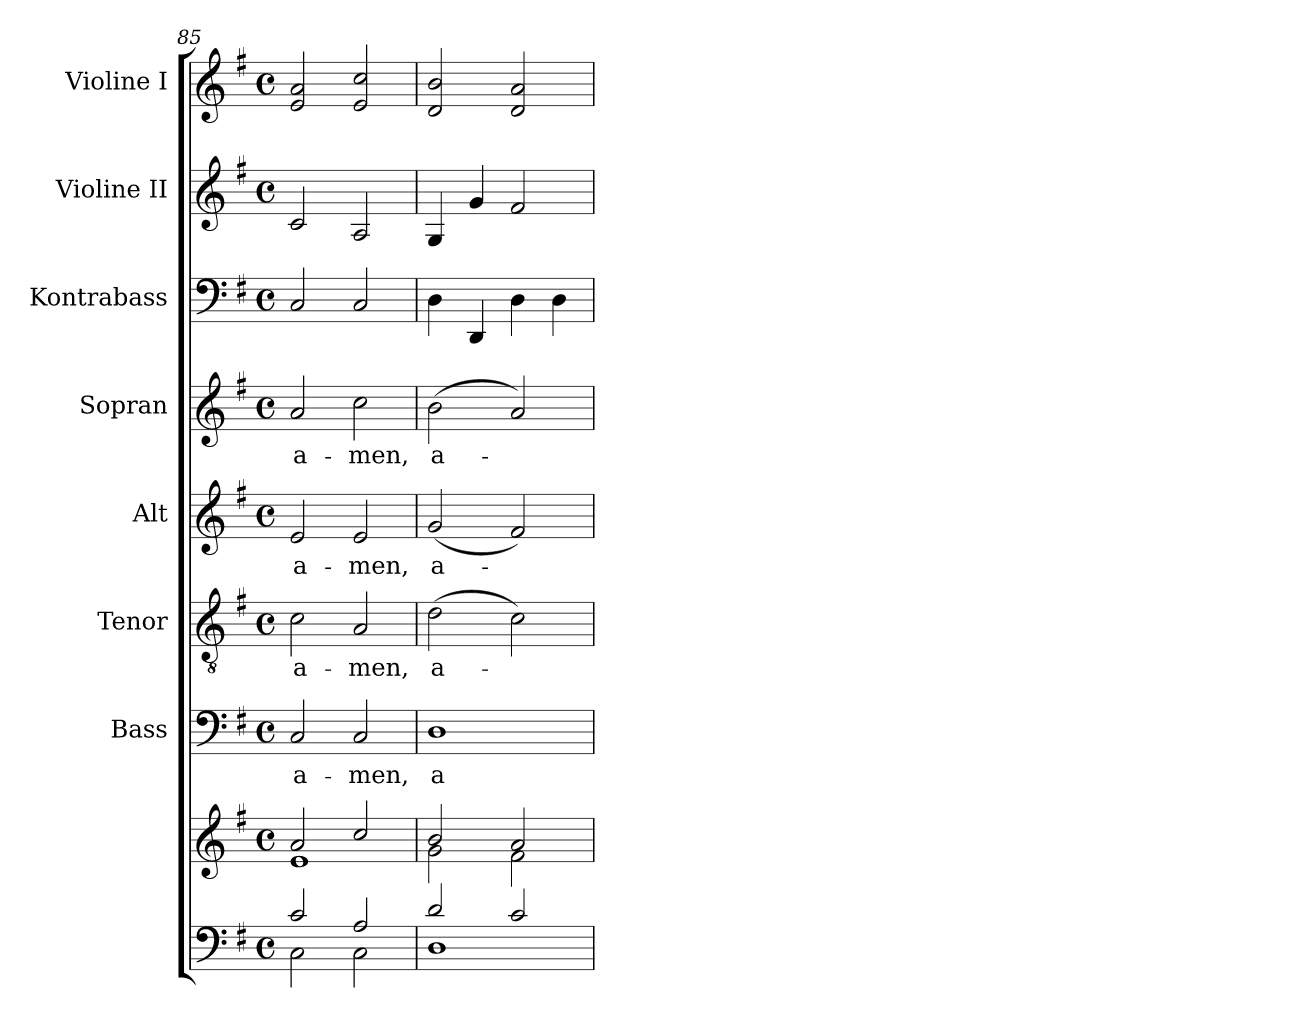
**kern	**kern	**kern	**text	**kern	**text	**kern	**text	**kern	**text	**kern	**kern	**kern
*part8	*part8	*part7	*part7	*part6	*part6	*part5	*part5	*part4	*part4	*part3	*part2	*part1
*staff9	*staff8	*staff7	*staff7	*staff6	*staff6	*staff5	*staff5	*staff4	*staff4	*staff3	*staff2	*staff1
*	*	*I"Bass	*	*I"Tenor	*	*I"Alt	*	*I"Sopran	*	*I"Kontrabass	*I"Violine II	*I"Violine I
*	*	*I'B.	*	*I'T.	*	*I'A.	*	*I'S.	*	*I'Kb.	*I'Vl. II	*I'Vl. I
*clefF4	*clefG2	*clefF4	*	*clefGv2	*	*clefG2	*	*clefG2	*	*clefF4	*clefG2	*clefG2
*	*	*	*	*	*	*	*	*	*	*ITrd7c12	*	*
*k[f#]	*k[f#]	*k[f#]	*	*k[f#]	*	*k[f#]	*	*k[f#]	*	*k[f#]	*k[f#]	*k[f#]
*G:	*G:	*G:	*	*G:	*	*G:	*	*G:	*	*G:	*G:	*G:
*M4/4	*M4/4	*M4/4	*	*M4/4	*	*M4/4	*	*M4/4	*	*M4/4	*M4/4	*M4/4
*met(c)	*met(c)	*met(c)	*	*met(c)	*	*met(c)	*	*met(c)	*	*met(c)	*met(c)	*met(c)
=85	=85	=85	=85	=85	=85	=85	=85	=85	=85	=85	=85	=85
*^	*^	*	*	*	*	*	*	*	*	*	*	*
!	!	!	!	!	!LO:LY:b	!	!LO:LY:b	!	!LO:LY:b	!	!LO:LY:b	!	!	!
2c/	2C\	2a/	1e	2C/	a-	2c\	a-	2e/	a-	2a/	a-	2CC/	2c/	2e/ 2a/
!	!	!	!	!	!LO:LY:b	!	!LO:LY:b	!	!LO:LY:b	!	!LO:LY:b	!	!	!
2A/	2C\	2cc/	.	2C/	-men,	2A/	-men,	2e/	-men,	2cc\	-men,	2CC/	2A/	2e/ 2cc/
=86	=86	=86	=86	=86	=86	=86	=86	=86	=86	=86	=86	=86	=86	=86
!	!	!	!	!	!LO:LY:b	!	!LO:LY:b	!	!LO:LY:b	!	!LO:LY:b	!	!	!
2d/	1D	2b/	2g\	1D	a-	(>2d\	a-	(<2g/	a-	(>2b\	a-	4DD\	4G/	2d/ 2b/
.	.	.	.	.	.	.	.	.	.	.	.	4DDD/	4g/	.
2c/	.	2a/	2f#\	.	.	2c\)	.	2f#/)	.	2a/)	.	4DD\	2f#/	2d/ 2a/
.	.	.	.	.	.	.	.	.	.	.	.	4DD\	.	.
*v	*v	*	*	*	*	*	*	*	*	*	*	*	*	*
*	*v	*v	*	*	*	*	*	*	*	*	*	*	*
=	=	=	=	=	=	=	=	=	=	=	=	=
*-	*-	*-	*-	*-	*-	*-	*-	*-	*-	*-	*-	*-
